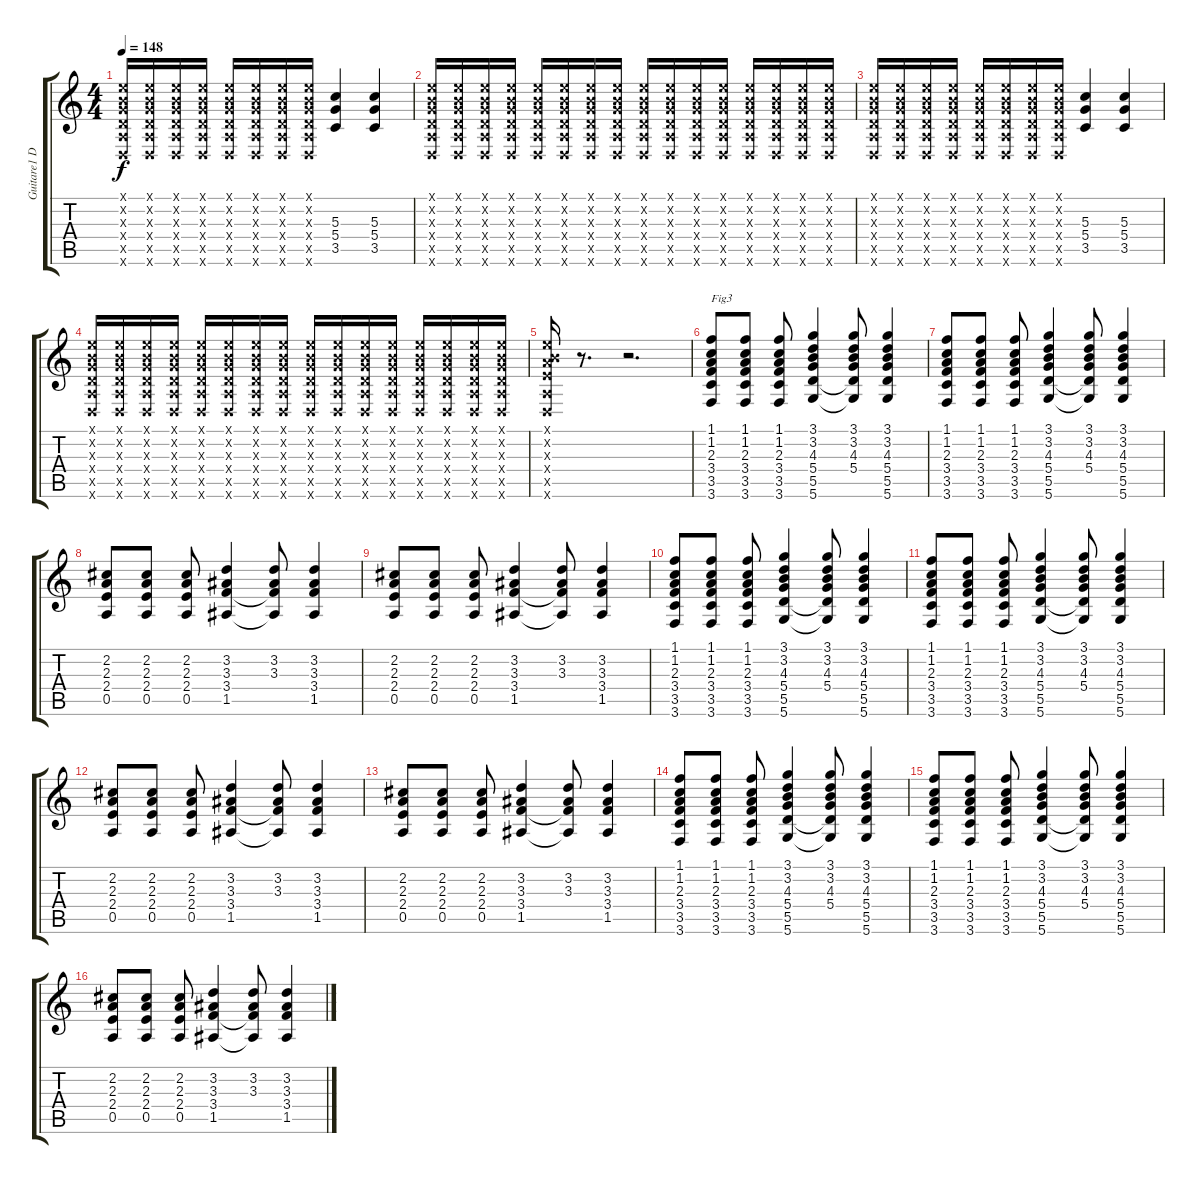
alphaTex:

\track ("Guitare1 Dr-D" "Guitare1 D") {instrument distortionguitar}
\staff {score tabs}
\tuning (E4 B3 G3 D3 A2 D2) {hide}
\ts (4 4)
\tempo 148
\clef g2
\ks c
(0.1{x} 0.2{x} 0.3{x} 0.4{x} 0.5{x} 0.6{x}).16{dy f} (0.1{x} 0.2{x} 0.3{x} 0.4{x} 0.5{x} 0.6{x}).16 (0.1{x} 0.2{x} 0.3{x} 0.4{x} 0.5{x} 0.6{x}).16 (0.1{x} 0.2{x} 0.3{x} 0.4{x} 0.5{x} 0.6{x}).16 (0.1{x} 0.2{x} 0.3{x} 0.4{x} 0.5{x} 0.6{x}).16 (0.1{x} 0.2{x} 0.3{x} 0.4{x} 0.5{x} 0.6{x}).16 (0.1{x} 0.2{x} 0.3{x} 0.4{x} 0.5{x} 0.6{x}).16 (0.1{x} 0.2{x} 0.3{x} 0.4{x} 0.5{x} 0.6{x}).16 (5.3 5.4 3.5).4 (5.3 5.4 3.5).4 |
(0.1{x} 0.2{x} 0.3{x} 0.4{x} 0.5{x} 0.6{x}).16 (0.1{x} 0.2{x} 0.3{x} 0.4{x} 0.5{x} 0.6{x}).16 (0.1{x} 0.2{x} 0.3{x} 0.4{x} 0.5{x} 0.6{x}).16 (0.1{x} 0.2{x} 0.3{x} 0.4{x} 0.5{x} 0.6{x}).16 (0.1{x} 0.2{x} 0.3{x} 0.4{x} 0.5{x} 0.6{x}).16 (0.1{x} 0.2{x} 0.3{x} 0.4{x} 0.5{x} 0.6{x}).16 (0.1{x} 0.2{x} 0.3{x} 0.4{x} 0.5{x} 0.6{x}).16 (0.1{x} 0.2{x} 0.3{x} 0.4{x} 0.5{x} 0.6{x}).16 (0.1{x} 0.2{x} 0.3{x} 0.4{x} 0.5{x} 0.6{x}).16 (0.1{x} 0.2{x} 0.3{x} 0.4{x} 0.5{x} 0.6{x}).16 (0.1{x} 0.2{x} 0.3{x} 0.4{x} 0.5{x} 0.6{x}).16 (0.1{x} 0.2{x} 0.3{x} 0.4{x} 0.5{x} 0.6{x}).16 (0.1{x} 0.2{x} 0.3{x} 0.4{x} 0.5{x} 0.6{x}).16 (0.1{x} 0.2{x} 0.3{x} 0.4{x} 0.5{x} 0.6{x}).16 (0.1{x} 0.2{x} 0.3{x} 0.4{x} 0.5{x} 0.6{x}).16 (0.1{x} 0.2{x} 0.3{x} 0.4{x} 0.5{x} 0.6{x}).16 |
(0.1{x} 0.2{x} 0.3{x} 0.4{x} 0.5{x} 0.6{x}).16 (0.1{x} 0.2{x} 0.3{x} 0.4{x} 0.5{x} 0.6{x}).16 (0.1{x} 0.2{x} 0.3{x} 0.4{x} 0.5{x} 0.6{x}).16 (0.1{x} 0.2{x} 0.3{x} 0.4{x} 0.5{x} 0.6{x}).16 (0.1{x} 0.2{x} 0.3{x} 0.4{x} 0.5{x} 0.6{x}).16 (0.1{x} 0.2{x} 0.3{x} 0.4{x} 0.5{x} 0.6{x}).16 (0.1{x} 0.2{x} 0.3{x} 0.4{x} 0.5{x} 0.6{x}).16 (0.1{x} 0.2{x} 0.3{x} 0.4{x} 0.5{x} 0.6{x}).16 (5.3 5.4 3.5).4 (5.3 5.4 3.5).4 |
(0.1{x} 0.2{x} 0.3{x} 0.4{x} 0.5{x} 0.6{x}).16 (0.1{x} 0.2{x} 0.3{x} 0.4{x} 0.5{x} 0.6{x}).16 (0.1{x} 0.2{x} 0.3{x} 0.4{x} 0.5{x} 0.6{x}).16 (0.1{x} 0.2{x} 0.3{x} 0.4{x} 0.5{x} 0.6{x}).16 (0.1{x} 0.2{x} 0.3{x} 0.4{x} 0.5{x} 0.6{x}).16 (0.1{x} 0.2{x} 0.3{x} 0.4{x} 0.5{x} 0.6{x}).16 (0.1{x} 0.2{x} 0.3{x} 0.4{x} 0.5{x} 0.6{x}).16 (0.1{x} 0.2{x} 0.3{x} 0.4{x} 0.5{x} 0.6{x}).16 (0.1{x} 0.2{x} 0.3{x} 0.4{x} 0.5{x} 0.6{x}).16 (0.1{x} 0.2{x} 0.3{x} 0.4{x} 0.5{x} 0.6{x}).16 (0.1{x} 0.2{x} 0.3{x} 0.4{x} 0.5{x} 0.6{x}).16 (0.1{x} 0.2{x} 0.3{x} 0.4{x} 0.5{x} 0.6{x}).16 (0.1{x} 0.2{x} 0.3{x} 0.4{x} 0.5{x} 0.6{x}).16 (0.1{x} 0.2{x} 0.3{x} 0.4{x} 0.5{x} 0.6{x}).16 (0.1{x} 0.2{x} 0.3{x} 0.4{x} 0.5{x} 0.6{x}).16 (0.1{x} 0.2{x} 0.3{x} 0.4{x} 0.5{x} 0.6{x}).16 |
(0.1{x} 0.2{x} 2.3{x} 2.4{x} 0.5{x} 0.6{x}).16 r.8{d} r.2{d} |
(1.1 1.2 2.3 3.4 3.5 3.6).8{txt "Fig3"} (1.1 1.2 2.3 3.4 3.5 3.6).8 (1.1 1.2 2.3 3.4 3.5 3.6).8 (3.1 3.2 4.3 5.4 5.5 5.6).4 (3.1 3.2 4.3 5.4 5.5{t} 5.6{t}).8 (3.1 3.2 4.3 5.4 5.5 5.6).4 |
(1.1 1.2 2.3 3.4 3.5 3.6).8 (1.1 1.2 2.3 3.4 3.5 3.6).8 (1.1 1.2 2.3 3.4 3.5 3.6).8 (3.1 3.2 4.3 5.4 5.5 5.6).4 (3.1 3.2 4.3 5.4 5.5{t} 5.6{t}).8 (3.1 3.2 4.3 5.4 5.5 5.6).4 |
(2.2 2.3 2.4 0.5).8 (2.2 2.3 2.4 0.5).8 (2.2 2.3 2.4 0.5).8 (3.2 3.3 3.4 1.5).4 (3.2 3.3 3.4{t} 1.5{t}).8 (3.2 3.3 3.4 1.5).4 |
(2.2 2.3 2.4 0.5).8 (2.2 2.3 2.4 0.5).8 (2.2 2.3 2.4 0.5).8 (3.2 3.3 3.4 1.5).4 (3.2 3.3 3.4{t} 1.5{t}).8 (3.2 3.3 3.4 1.5).4 |
(1.1 1.2 2.3 3.4 3.5 3.6).8 (1.1 1.2 2.3 3.4 3.5 3.6).8 (1.1 1.2 2.3 3.4 3.5 3.6).8 (3.1 3.2 4.3 5.4 5.5 5.6).4 (3.1 3.2 4.3 5.4 5.5{t} 5.6{t}).8 (3.1 3.2 4.3 5.4 5.5 5.6).4 |
(1.1 1.2 2.3 3.4 3.5 3.6).8 (1.1 1.2 2.3 3.4 3.5 3.6).8 (1.1 1.2 2.3 3.4 3.5 3.6).8 (3.1 3.2 4.3 5.4 5.5 5.6).4 (3.1 3.2 4.3 5.4 5.5{t} 5.6{t}).8 (3.1 3.2 4.3 5.4 5.5 5.6).4 |
(2.2 2.3 2.4 0.5).8 (2.2 2.3 2.4 0.5).8 (2.2 2.3 2.4 0.5).8 (3.2 3.3 3.4 1.5).4 (3.2 3.3 3.4{t} 1.5{t}).8 (3.2 3.3 3.4 1.5).4 |
(2.2 2.3 2.4 0.5).8 (2.2 2.3 2.4 0.5).8 (2.2 2.3 2.4 0.5).8 (3.2 3.3 3.4 1.5).4 (3.2 3.3 3.4{t} 1.5{t}).8 (3.2 3.3 3.4 1.5).4 |
(1.1 1.2 2.3 3.4 3.5 3.6).8 (1.1 1.2 2.3 3.4 3.5 3.6).8 (1.1 1.2 2.3 3.4 3.5 3.6).8 (3.1 3.2 4.3 5.4 5.5 5.6).4 (3.1 3.2 4.3 5.4 5.5{t} 5.6{t}).8 (3.1 3.2 4.3 5.4 5.5 5.6).4 |
(1.1 1.2 2.3 3.4 3.5 3.6).8 (1.1 1.2 2.3 3.4 3.5 3.6).8 (1.1 1.2 2.3 3.4 3.5 3.6).8 (3.1 3.2 4.3 5.4 5.5 5.6).4 (3.1 3.2 4.3 5.4 5.5{t} 5.6{t}).8 (3.1 3.2 4.3 5.4 5.5 5.6).4 |
(2.2 2.3 2.4 0.5).8 (2.2 2.3 2.4 0.5).8 (2.2 2.3 2.4 0.5).8 (3.2 3.3 3.4 1.5).4 (3.2 3.3 3.4{t} 1.5{t}).8 (3.2 3.3 3.4 1.5).4
